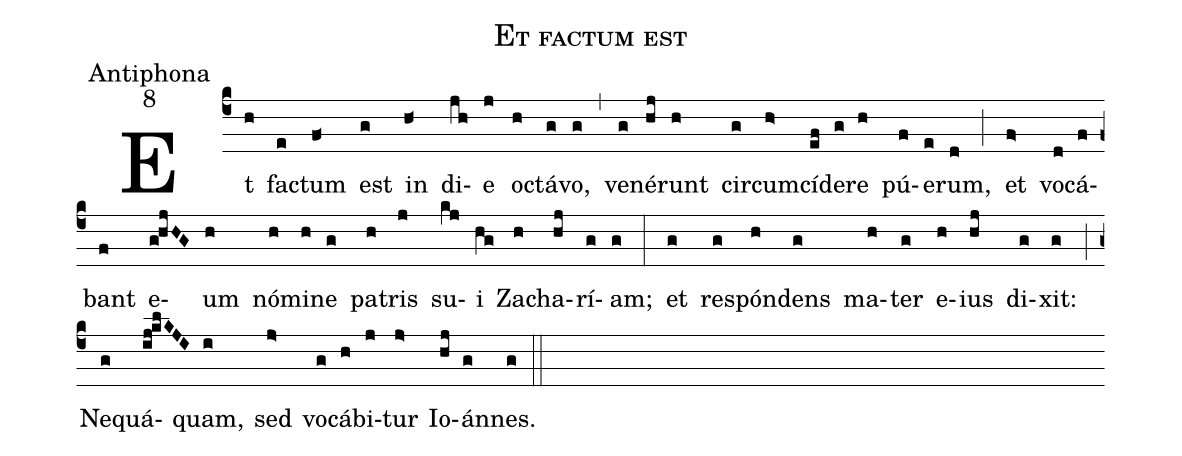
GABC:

name:Et factum est;
office-part:Antiphona;
mode:8;
%%
(c4)
Et(h) fac(e)tum(f<) est(g) in(h<) di(jh)e(j) oc(h)tá(g)vo,(g) (,)
ve(g)né(hj)runt(h) cir(g)cum(h>)cí(ef)de(g)re(h) pú(f)e(e)rum,(d) (;)
et(f>) vo(d)cá(f)bant(f) e(g!hjHG)um(h) nó(h)mi(h)ne(g) pa(h)tris(j) su(kj)i(hg) Za(h)cha(hj)rí(g)am;(g) (:)
et(g) re(g)spón(h)dens(g) ma(h)ter(g) e(h)ius(hj) di(g)xit:(g) (;)
Ne(g)quá(ij!klKJI)quam,(i) sed(j>) vo(g)cá(h)bi(j)tur(j>) Io(hj)án(g)nes.(g) (::)
